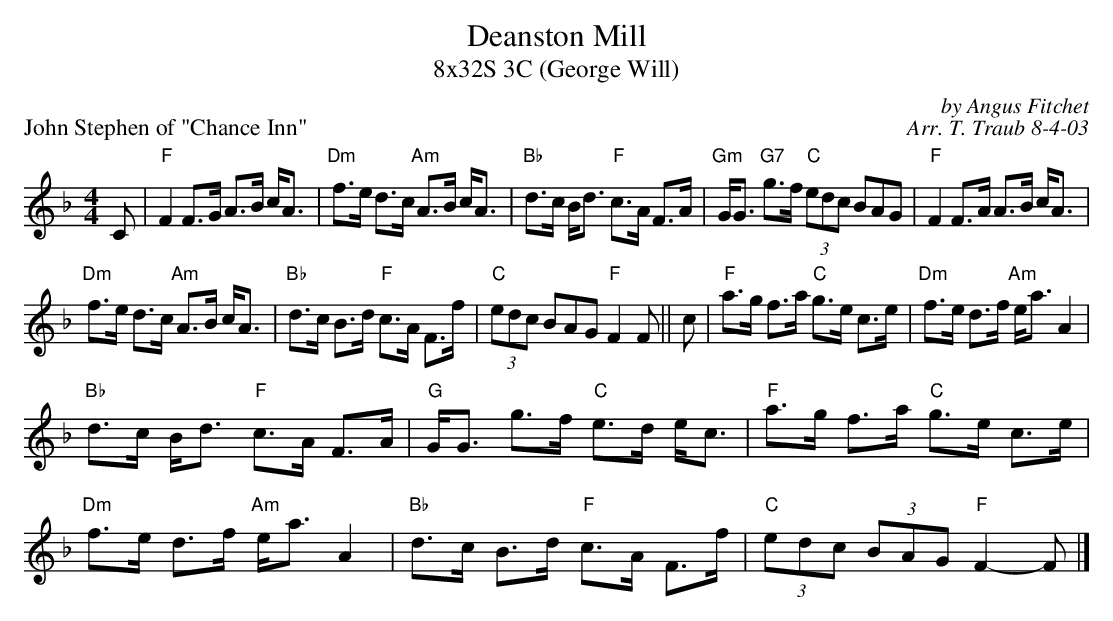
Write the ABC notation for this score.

X:1
T: Deanston Mill
T: 8x32S 3C (George Will)
P: John Stephen of "Chance Inn"
C: by Angus Fitchet
C: Arr. T. Traub 8-4-03
M: 4/4
L: 1/8
K: F
C|"F"F2 F>G A>B c<A|"Dm"f>e d>c "Am"A>B c<A|"Bb"d>c B<d "F"c>A F>A|"Gm"G<G "G7"g>f "C"(3edc BAG|"F"F2 F>A A>B c<A|
"Dm"f>e d>c "Am"A>B c<A|"Bb"d>c B>d "F"c>A F>f|"C"(3edc BAG "F"F2 F||c|"F"a>g f>a "C"g>e c>e|"Dm"f>e d>f "Am"e<a A2|
"Bb"d>c B<d "F"c>A F>A|"G"G<G g>f "C"e>d e<c|"F"a>g f>a "C"g>e c>e|"Dm"f>e d>f "Am"e<a A2|"Bb"d>c B>d "F"c>A F>f|"C"(3edc (3BAG "F"F2-F |]
